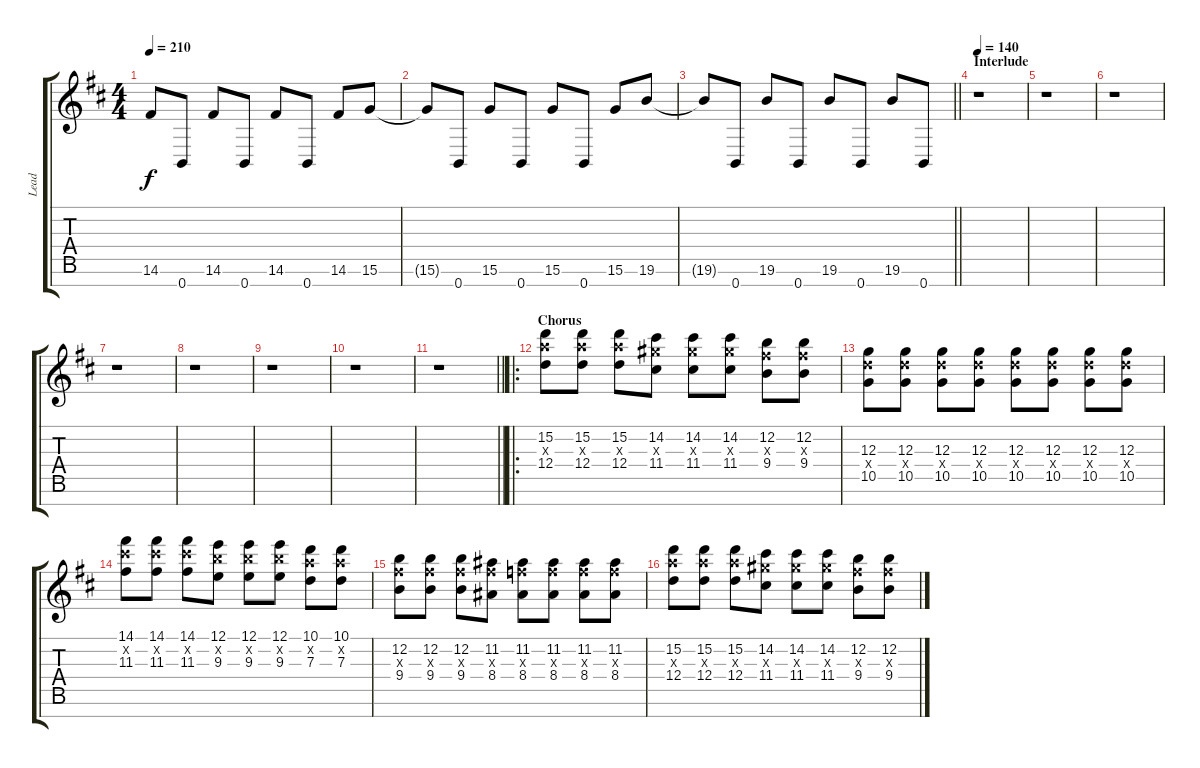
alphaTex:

\track ("Lead" "Lead") {instrument distortionguitar}
\staff {score tabs}
\tuning (E4 B3 G3 D3 A2 E2 B1) {hide}
\ts (4 4)
\tempo 210
\clef g2
\ks d
14.6.8{dy f} 0.7.8 14.6.8 0.7.8 14.6.8 0.7.8 14.6.8 15.6.8 |
15.6{t}.8 0.7.8 15.6.8 0.7.8 15.6.8 0.7.8 15.6.8 19.6.8 |
\barLineRight lightlight
19.6{t}.8 0.7.8 19.6.8 0.7.8 19.6.8 0.7.8 19.6.8 0.7.8 |
\section ("" "Interlude")
\tempo 140
r.1 |
r.1 |
r.1 |
r.1 |
r.1 |
r.1 |
r.1 |
\barLineRight lightlight
r.1 |
\ro
\section ("" "Chorus")
(15.2 14.3{x} 12.4).8 (15.2 14.3{x} 12.4).8 (15.2 14.3{x} 12.4).8 (14.2 13.3{x} 11.4).8 (14.2 13.3{x} 11.4).8 (14.2 13.3{x} 11.4).8 (12.2 11.3{x} 9.4).8 (12.2 11.3{x} 9.4).8 |
(12.3 12.4{x} 10.5).8 (12.3 12.4{x} 10.5).8 (12.3 12.4{x} 10.5).8 (12.3 12.4{x} 10.5).8 (12.3 12.4{x} 10.5).8 (12.3 12.4{x} 10.5).8 (12.3 12.4{x} 10.5).8 (12.3 12.4{x} 10.5).8 |
(14.1 14.2{x} 11.3).8 (14.1 14.2{x} 11.3).8 (14.1 14.2{x} 11.3).8 (12.1 12.2{x} 9.3).8 (12.1 12.2{x} 9.3).8 (12.1 12.2{x} 9.3).8 (10.1 10.2{x} 7.3).8 (10.1 10.2{x} 7.3).8 |
(12.2 11.3{x} 9.4).8 (12.2 11.3{x} 9.4).8 (12.2 11.3{x} 9.4).8 (11.2 11.3{x} 8.4).8 (11.2 10.3{x} 8.4).8 (11.2 10.3{x} 8.4).8 (11.2 10.3{x} 8.4).8 (11.2 10.3{x} 8.4).8 |
(15.2 14.3{x} 12.4).8 (15.2 14.3{x} 12.4).8 (15.2 14.3{x} 12.4).8 (14.2 13.3{x} 11.4).8 (14.2 13.3{x} 11.4).8 (14.2 13.3{x} 11.4).8 (12.2 11.3{x} 9.4).8 (12.2 11.3{x} 9.4).8
